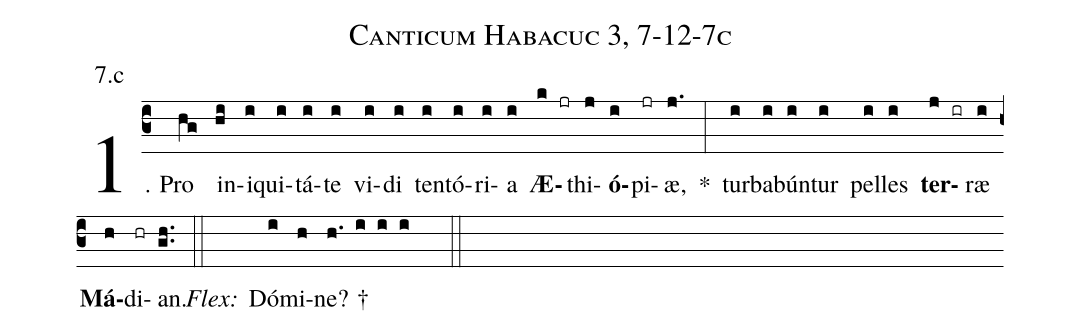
name: Canticum Habacuc 3, 7-12-7c;
annotation: 7.c;
%%
(c3)1. Pro(hg) in(hi)i(i)qui(i)tá(i)te(i) vi(i)di(i) ten(i)tó(i)ri(i)a(i) <b>Æ</b>(k jr)thi(j)<b>ó</b>(i)pi(jr)æ,(j.) *(:) tur(i)ba(i)bún(i)tur(i) pel(i)les(i) <b>ter</b>(j ir)ræ(i) <b>Má</b>(h)di(hr)an.(gh..) (::)
<i>Flex:</i>()  Dó(i)mi(h)ne? †(h. i i i  ::)
